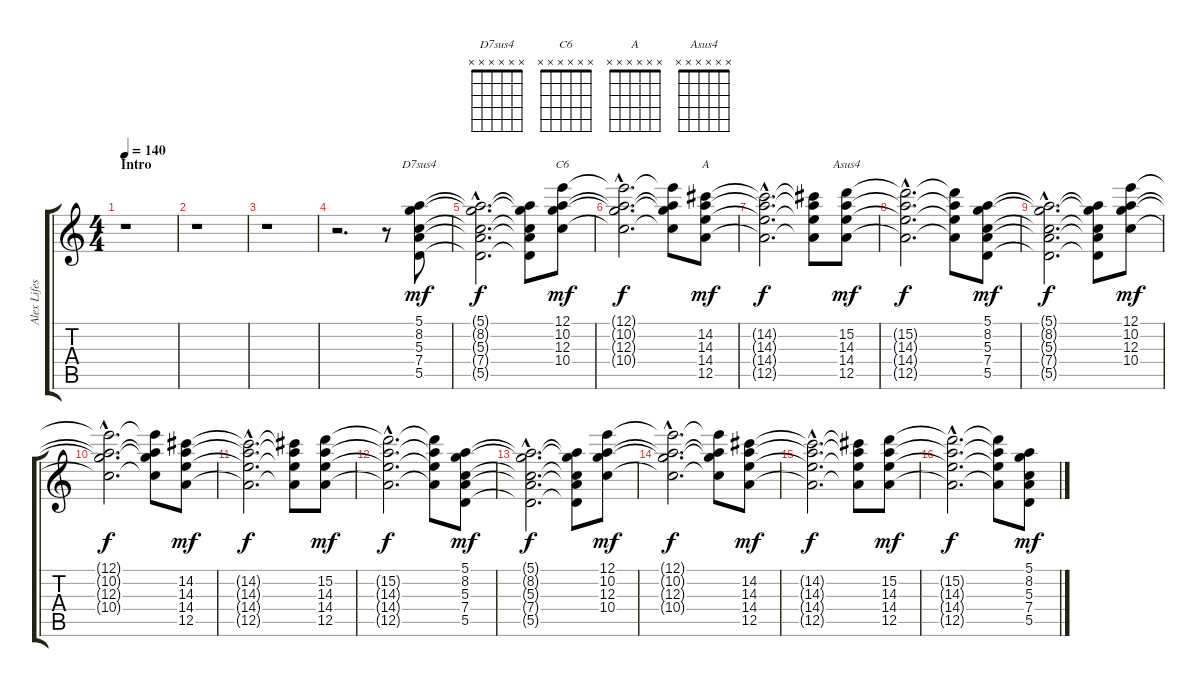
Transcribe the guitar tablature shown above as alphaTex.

\track ("Alex Lifeson 2" "Alex Lifes") {instrument distortionguitar}
\staff {score tabs}
\tuning (E4 B3 G3 D3 A2 E2) {hide}
\chord ("D7sus4" x x x x x x) {firstfret 0}
\chord ("C6" x x x x x x) {firstfret 0}
\chord ("A" x x x x x x) {firstfret 0}
\chord ("Asus4" x x x x x x) {firstfret 0}
\ts (4 4)
\section ("" "Intro")
\tempo 140
\clef g2
\ks c
r.1{dy mf instrument distortionguitar} |
r.1 |
r.1 |
r.2{d} r.8 (5.1 8.2 5.3 7.4 5.5).8{ch "D7sus4"} |
(5.1{hac t} 8.2{hac t} 5.3{hac t} 7.4{hac t} 5.5{hac t}).2{d dy f} (5.1{t} 8.2{t} 5.3{t} 7.4{t} 5.5{t}).8 (12.1 10.2 12.3 10.4).8{ch "C6" dy mf} |
(12.1{hac t} 10.2{hac t} 12.3{hac t} 10.4{hac t}).2{d dy f} (12.1{t} 10.2{t} 12.3{t} 10.4{t}).8 (14.2 14.3 14.4 12.5).8{ch "A" dy mf} |
(14.2{hac t} 14.3{hac t} 14.4{hac t} 12.5{hac t}).2{d dy f} (14.2{t} 14.3{t} 14.4{t} 12.5{t}).8 (15.2 14.3 14.4 12.5).8{ch "Asus4" dy mf} |
(15.2{hac t} 14.3{hac t} 14.4{hac t} 12.5{hac t}).2{d dy f} (15.2{t} 14.3{t} 14.4{t} 12.5{t}).8 (5.1 8.2 5.3 7.4 5.5).8{dy mf} |
(5.1{hac t} 8.2{hac t} 5.3{hac t} 7.4{hac t} 5.5{hac t}).2{d dy f} (5.1{t} 8.2{t} 5.3{t} 7.4{t} 5.5{t}).8 (12.1 10.2 12.3 10.4).8{dy mf} |
(12.1{hac t} 10.2{hac t} 12.3{hac t} 10.4{hac t}).2{d dy f} (12.1{t} 10.2{t} 12.3{t} 10.4{t}).8 (14.2 14.3 14.4 12.5).8{dy mf} |
(14.2{hac t} 14.3{hac t} 14.4{hac t} 12.5{hac t}).2{d dy f} (14.2{t} 14.3{t} 14.4{t} 12.5{t}).8 (15.2 14.3 14.4 12.5).8{dy mf} |
(15.2{hac t} 14.3{hac t} 14.4{hac t} 12.5{hac t}).2{d dy f} (15.2{t} 14.3{t} 14.4{t} 12.5{t}).8 (5.1 8.2 5.3 7.4 5.5).8{dy mf} |
(5.1{hac t} 8.2{hac t} 5.3{hac t} 7.4{hac t} 5.5{hac t}).2{d dy f} (5.1{t} 8.2{t} 5.3{t} 7.4{t} 5.5{t}).8 (12.1 10.2 12.3 10.4).8{dy mf} |
(12.1{hac t} 10.2{hac t} 12.3{hac t} 10.4{hac t}).2{d dy f} (12.1{t} 10.2{t} 12.3{t} 10.4{t}).8 (14.2 14.3 14.4 12.5).8{dy mf} |
(14.2{hac t} 14.3{hac t} 14.4{hac t} 12.5{hac t}).2{d dy f} (14.2{t} 14.3{t} 14.4{t} 12.5{t}).8 (15.2 14.3 14.4 12.5).8{dy mf} |
(15.2{hac t} 14.3{hac t} 14.4{hac t} 12.5{hac t}).2{d dy f} (15.2{t} 14.3{t} 14.4{t} 12.5{t}).8 (5.1 8.2 5.3 7.4 5.5).8{dy mf}
